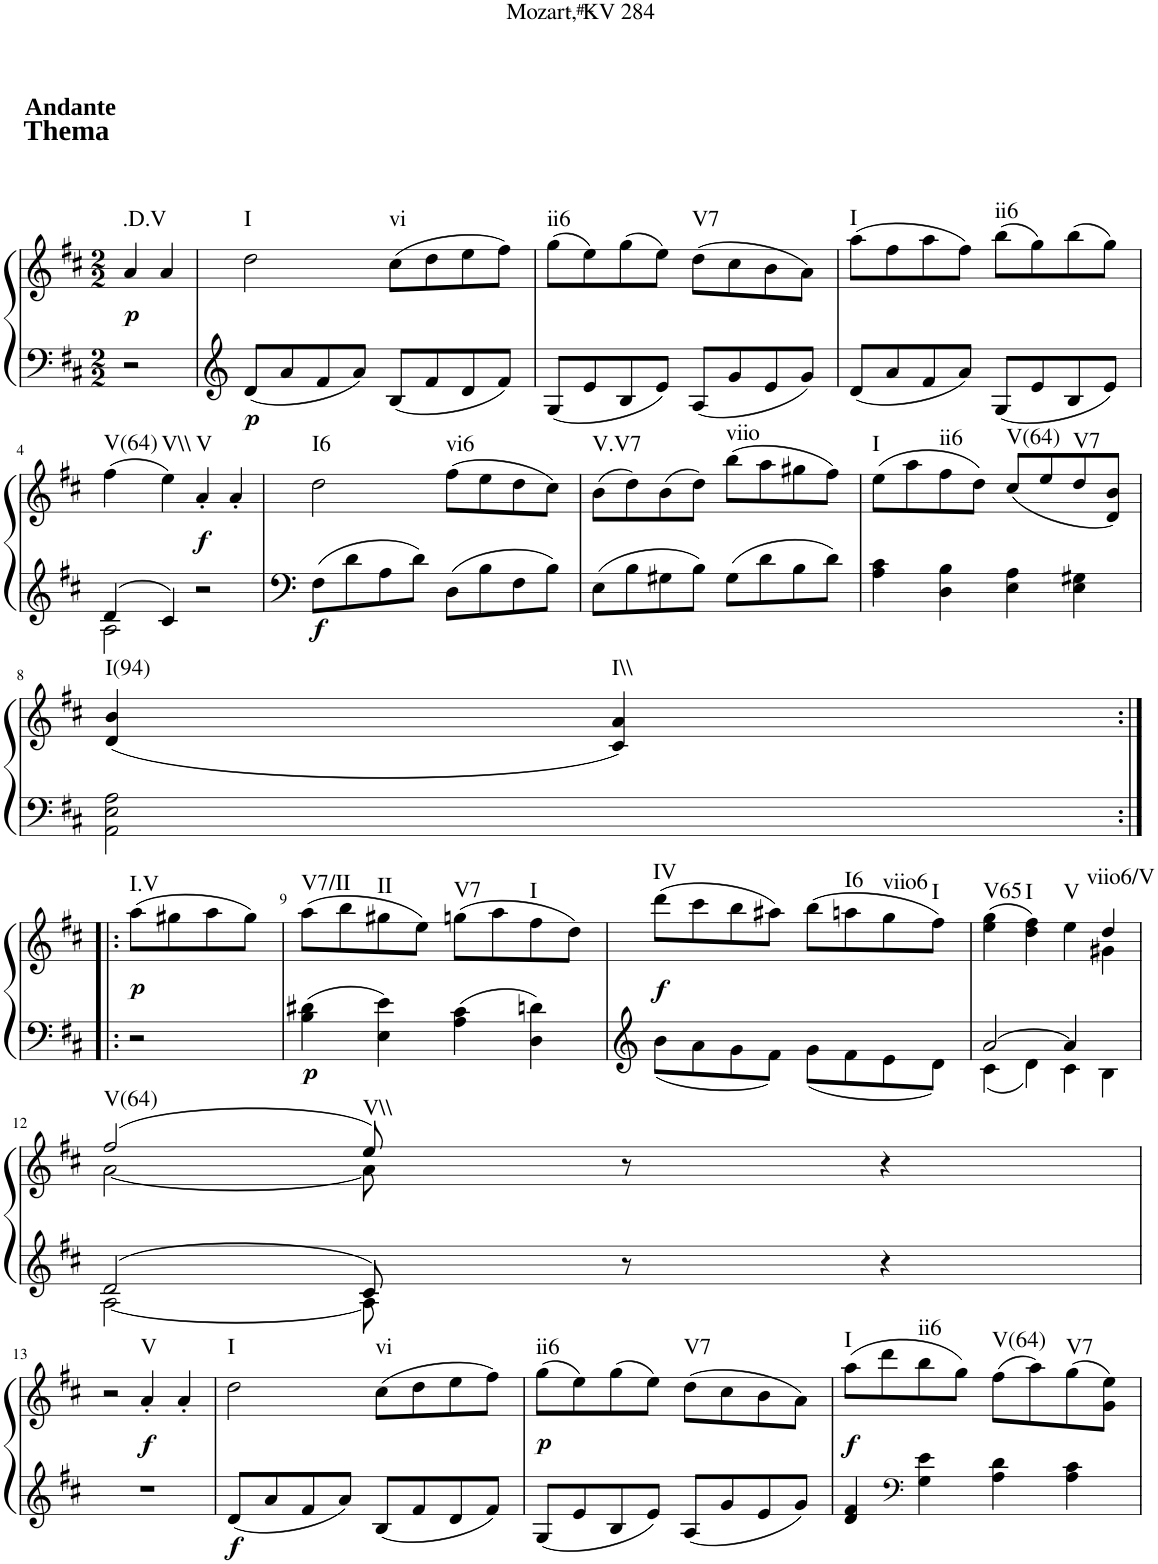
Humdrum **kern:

**kern	**kern	**dynam	**harte
*part1	*part1	*part1	*part1
*staff2	*staff1	*staff1/2	*
*I"unbenannt2	*	*	*
*clefF4	*clefG2	*	*
*k[f#c#]	*k[f#c#]	*	*
*M2/2	*M2/2	*	*
=	=	=	=
!	!LO:TX:a:B:t=Thema	!	!
!	!LO:TX:a:B:t=Andante	!	!
!	!	!LO:DY:b	!LO:H:kt=.D.V
2r	4a/	p	N
.	4a/	.	.
=1	=1	=1	=1
!	!	!LO:DY:b=2	!LO:H:kt=I
8d/L	2dd\	p	N
8a/	.	.	.
8f#/	.	.	.
8a/J	.	.	.
!	!	!	!LO:H:kt=vi
8B/L	(8cc#\L	.	N
8f#/	8dd\	.	.
8d/	8ee\	.	.
8f#/J	8ff#\J)	.	.
=2	=2	=2	=2
!	!	!	!LO:H:kt=ii6
8G/L	(8gg\L	.	N
8e/	8ee\)	.	.
8B/	(8gg\	.	.
8e/J	8ee\J)	.	.
!	!	!	!LO:H:kt=V7
8A/L	(8dd\L	.	N
8g/	8cc#\	.	.
8e/	8b\	.	.
8g/J	8a\J)	.	.
=3	=3	=3	=3
!	!	!	!LO:H:kt=I
8d/L	(8aa\L	.	N
8a/	8ff#\	.	.
8f#/	8aa\	.	.
8a/J	8ff#\J)	.	.
!	!	!	!LO:H:kt=ii6
8G/L	(8bb\L	.	N
8e/	8gg\)	.	.
8B/	(8bb\	.	.
8e/J	8gg\J)	.	.
!!LO:LB:g=z
=4	=4	=4	=4
*^	*	*	*
!	!	!	!	!LO:H:kt=V(64)
4d/	2A\	(4ff#\	.	N
!	!	!	!	!LO:H:kt=V\\
4c#/	.	4ee\)	.	N
!	!	!	!LO:DY:b	!LO:H:kt=V
2r	2ryy	4a'/	f	N
.	.	4a'/	.	.
*v	*v	*	*	*
=5	=5	=5	=5
!	!	!LO:DY:b=2	!LO:H:kt=I6
8F#\L	2dd\	f	N
8d\	.	.	.
8A\	.	.	.
8d\J	.	.	.
!	!	!	!LO:H:kt=vi6
8D\L	(8ff#\L	.	N
8B\	8ee\	.	.
8F#\	8dd\	.	.
8B\J	8cc#\J)	.	.
=6	=6	=6	=6
!	!	!	!LO:H:kt=V.V7
8E\L	(8b\L	.	N
8B\	8dd\)	.	.
8G#X\	(8b\	.	.
8B\J	8dd\J)	.	.
!	!	!	!LO:H:kt=viio
8G#\L	(8bb\L	.	N
8d\	8aa\	.	.
8B\	8gg#X\	.	.
8d\J	8ff#\J)	.	.
=7	=7	=7	=7
!	!	!	!LO:H:kt=I
4A\ 4c#\	(8ee\L	.	N
.	8aa\	.	.
!	!	!	!LO:H:kt=ii6
4D\ 4B\	8ff#\	.	N
.	8dd\J)	.	.
!	!	!	!LO:H:kt=V(64)
4E\ 4A\	(8cc#/L	.	N
.	8ee/	.	.
!	!	!	!LO:H:kt=V7
4E\ 4G#X\	8dd/	.	N
.	8d/ 8b/J)	.	.
!!LO:LB:g=z
=8	=8	=8	=8
!	!	!	!LO:H:kt=I(94)
2AA\ 2E\ 2A\	(4d/ 4b/	.	N
!	!	!	!LO:H:kt=I\\
.	4c#/ 4a/)	.	N
!!LO:LB:g=z
=8X1:|!|:	=8X1:|!|:	=8X1:|!|:	=8X1:|!|:
!	!	!LO:DY:b	!LO:H:kt=I.V
2r	(8aa\L	p	N
.	8gg#X\	.	.
.	8aa\	.	.
.	8gg#\J)	.	.
=9	=9	=9	=9
!	!	!LO:DY:b=2	!LO:H:kt=V7/II
4B\ 4d#X\	(8aa\L	p	N
.	8bb\	.	.
!	!	!	!LO:H:kt=II
4E\ 4e\	8gg#X\	.	N
.	8ee\J)	.	.
!	!	!	!LO:H:kt=V7
4A\ 4c#\	(8ggn\L	.	N
.	8aa\	.	.
!	!	!	!LO:H:kt=I
4D\ 4dn\	8ff#\	.	N
.	8dd\J)	.	.
=10	=10	=10	=10
*^	*	*	*
!	!	!	!LO:DY:b	!LO:H:kt=IV
1ryy	8b\L	(8ddd\L	f	N
.	8a\	8ccc#\	.	.
.	8g\	8bb\	.	.
.	8f#\J	8aa#X\J)	.	.
.	8g\L	(8bb\L	.	.
!	!	!	!	!LO:H:kt=I6
.	8f#\	8aan\	.	N
!	!	!	!	!LO:H:kt=viio6
.	8e\	8gg\	.	N
!	!	!	!	!LO:H:kt=I
.	8d\J	8ff#\J)	.	N
=11	=11	=11	=11	=11
*	*	*^	*	*
!	!	!	!	!	!LO:H:kt=V65
[2a/	4c#\	(4ee\ 4gg\	2.ryy	.	N
!	!	!	!	!	!LO:H:kt=I
.	4d\	4dd\ 4ff#\)	.	.	N
!	!	!	!	!	!LO:H:kt=V
4a/]	4c#\	4ee\	.	.	N
!	!	!	!	!	!LO:H:kt=viio6/V
4ryy	4B\	4dd/	4g#X\	.	N
!!LO:LB:g=z	!!
=12	=12	=12	=12	=12	=12
!	!	!	!	!	!LO:H:kt=V(64)
2d/	[2A\	(2ff#/	[2a\	.	N
!	!	!	!	!	!LO:H:kt=V\\
8c#/	8A\]	8ee/)	8a\]	.	N
8r	4.ryy	8r	4.ryy	.	.
4r	.	4r	.	.	.
*v	*v	*	*	*	*
*	*v	*v	*	*
!!LO:LB:g=z
=13	=13	=13	=13
1r	2r	.	.
!	!	!LO:DY:b	!LO:H:kt=V
.	4a'/	f	N
.	4a'/	.	.
=14	=14	=14	=14
!	!	!LO:DY:b=2	!LO:H:kt=I
8d/L	2dd\	f	N
8a/	.	.	.
8f#/	.	.	.
8a/J	.	.	.
!	!	!	!LO:H:kt=vi
8B/L	(8cc#\L	.	N
8f#/	8dd\	.	.
8d/	8ee\	.	.
8f#/J	8ff#\J)	.	.
=15	=15	=15	=15
!	!	!LO:DY:b	!LO:H:kt=ii6
8G/L	(8gg\L	p	N
8e/	8ee\)	.	.
8B/	(8gg\	.	.
8e/J	8ee\J)	.	.
!	!	!	!LO:H:kt=V7
8A/L	(8dd\L	.	N
8g/	8cc#\	.	.
8e/	8b\	.	.
8g/J	8a\J)	.	.
=16	=16	=16	=16
!	!	!LO:DY:b	!LO:H:kt=I
4d/ 4f#/	(8aa\L	f	N
.	8ddd\	.	.
*clefF4	*	*	*
!	!	!	!LO:H:kt=ii6
4G\ 4e\	8bb\	.	N
.	8gg\J)	.	.
!	!	!	!LO:H:kt=V(64)
4A\ 4d\	(8ff#\L	.	N
.	8aa\)	.	.
!	!	!	!LO:H:kt=V7
4A\ 4c#\	(8gg\	.	N
.	8g\ 8ee\J)	.	.
=	=	=	=
*-	*-	*-	*-
